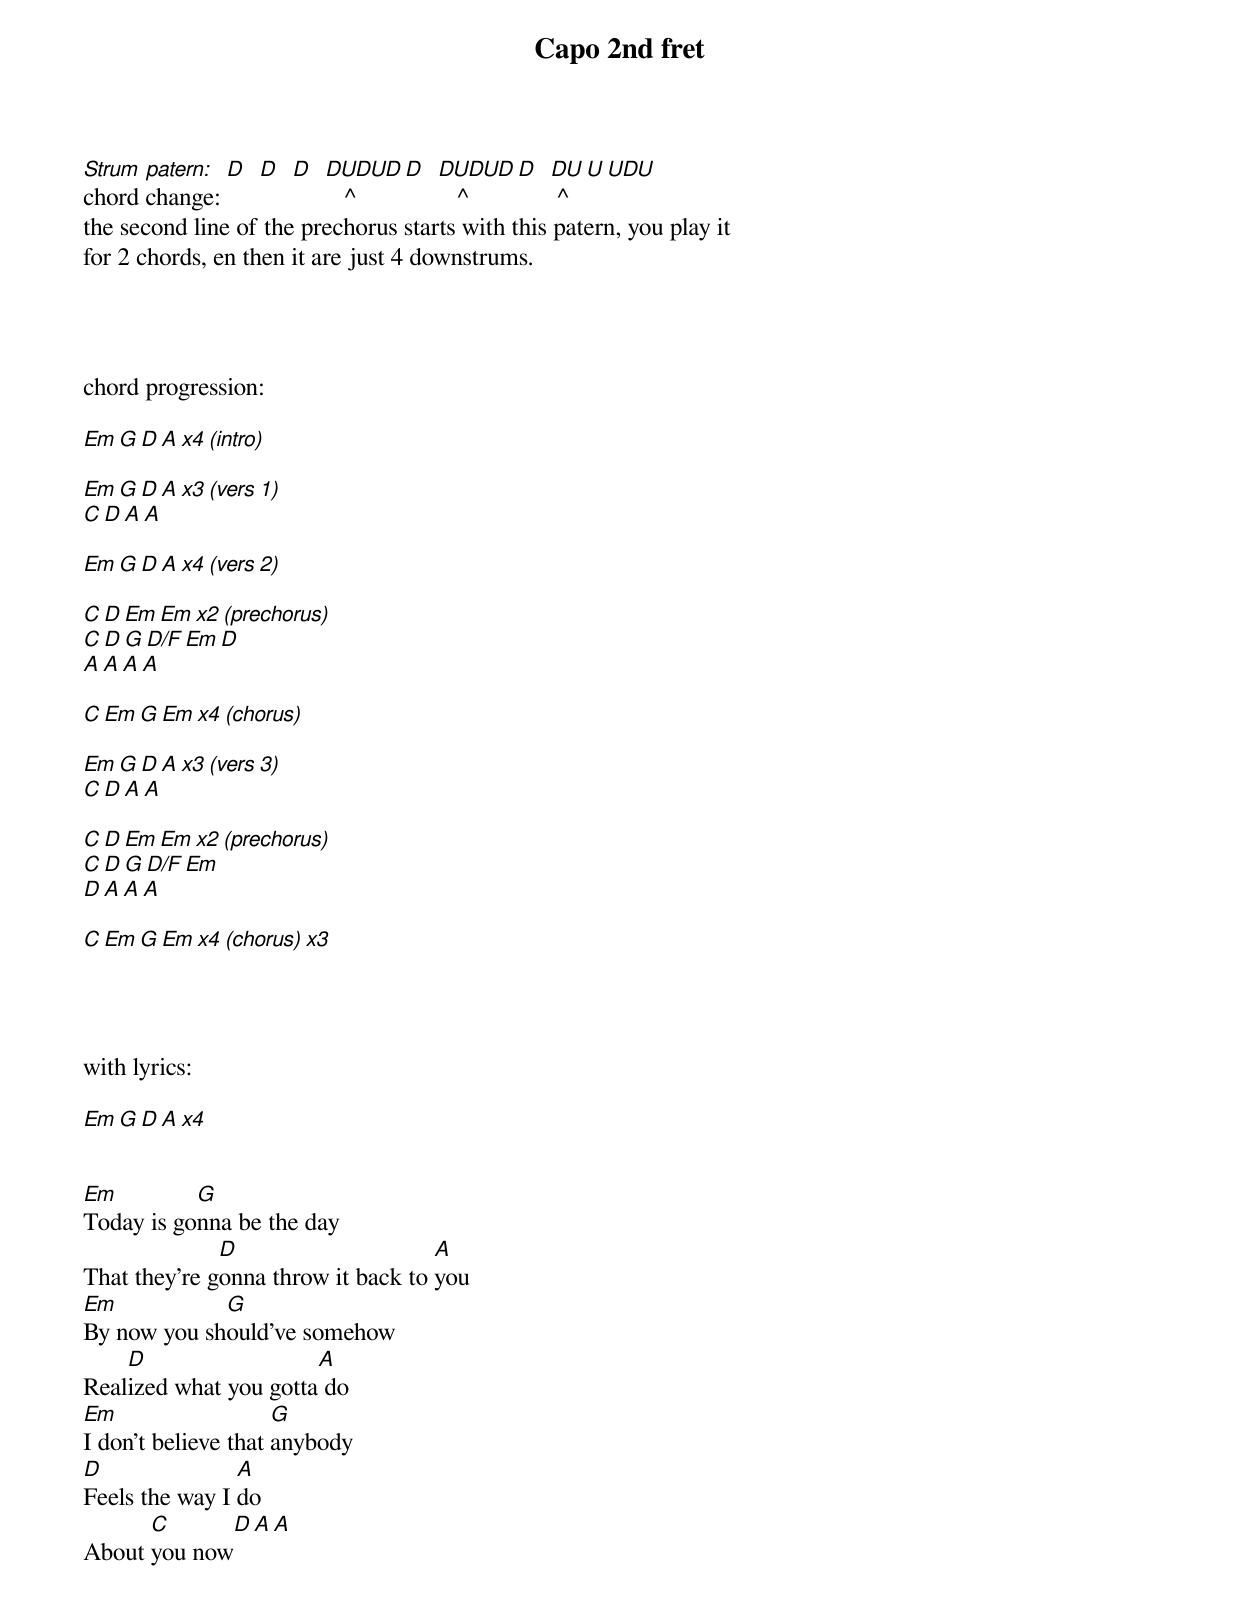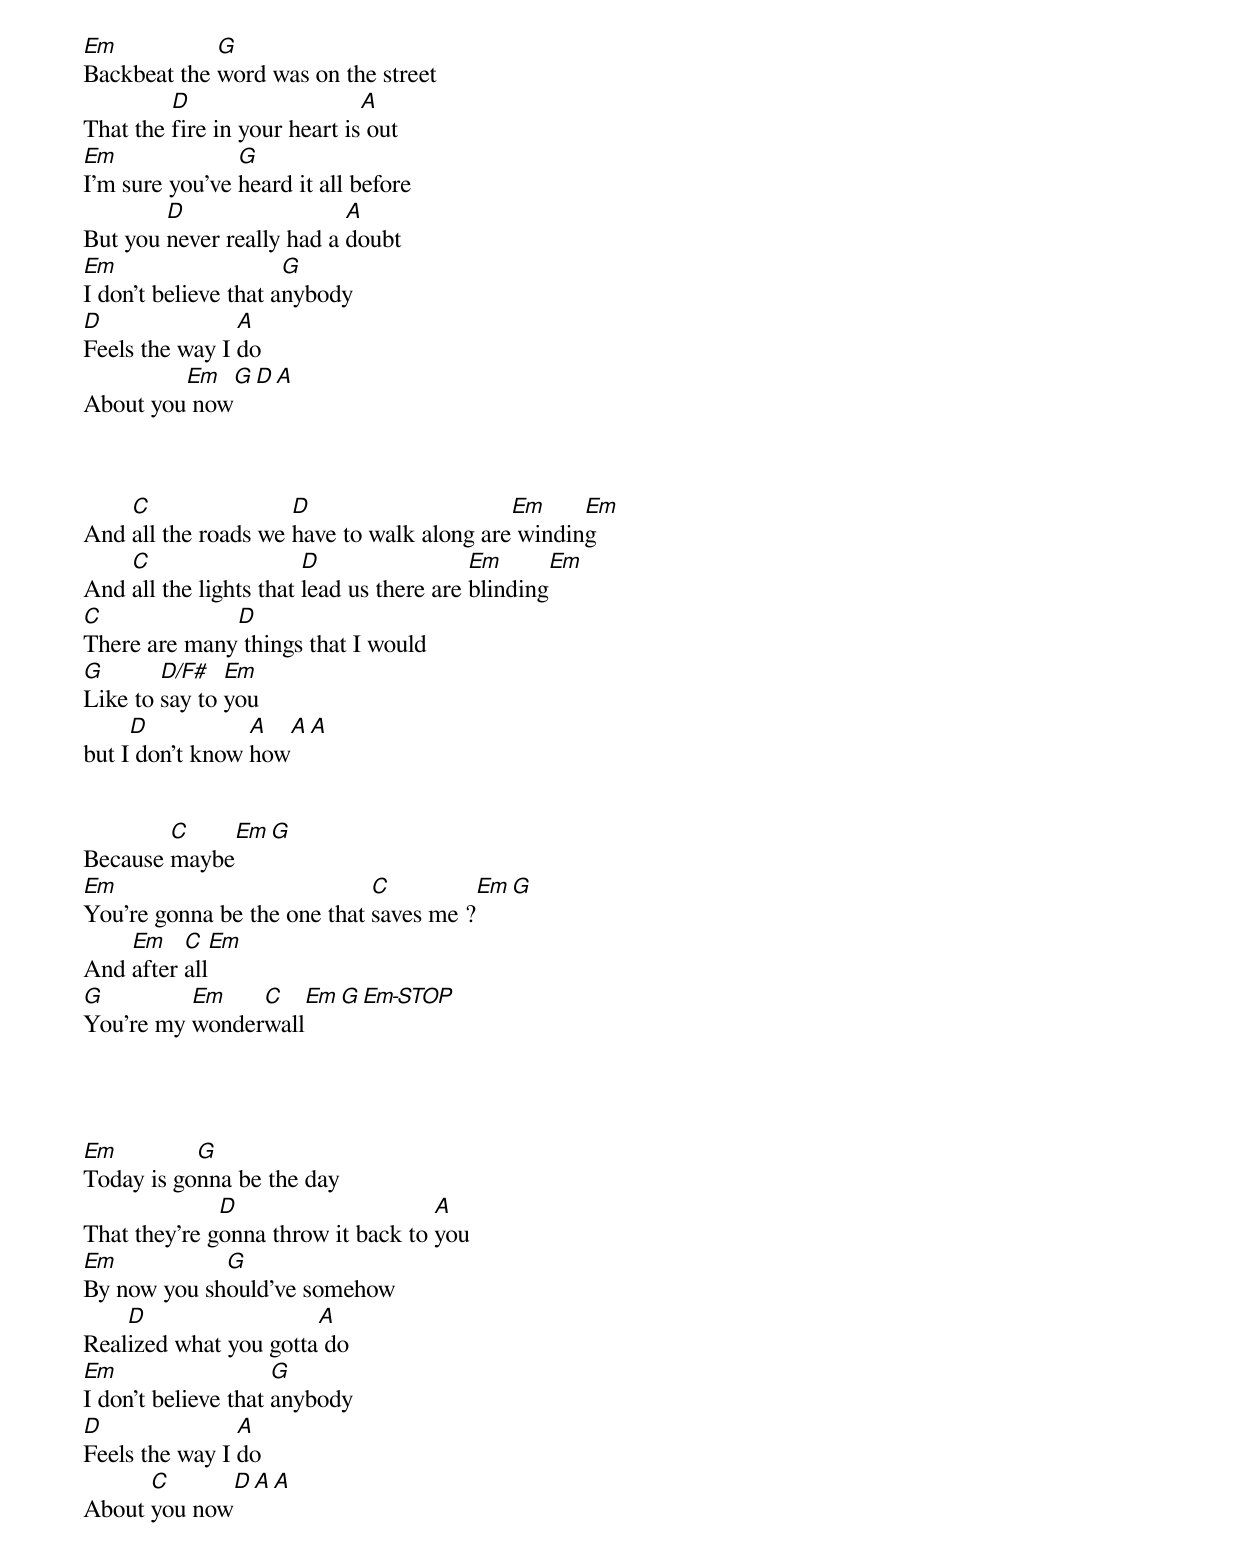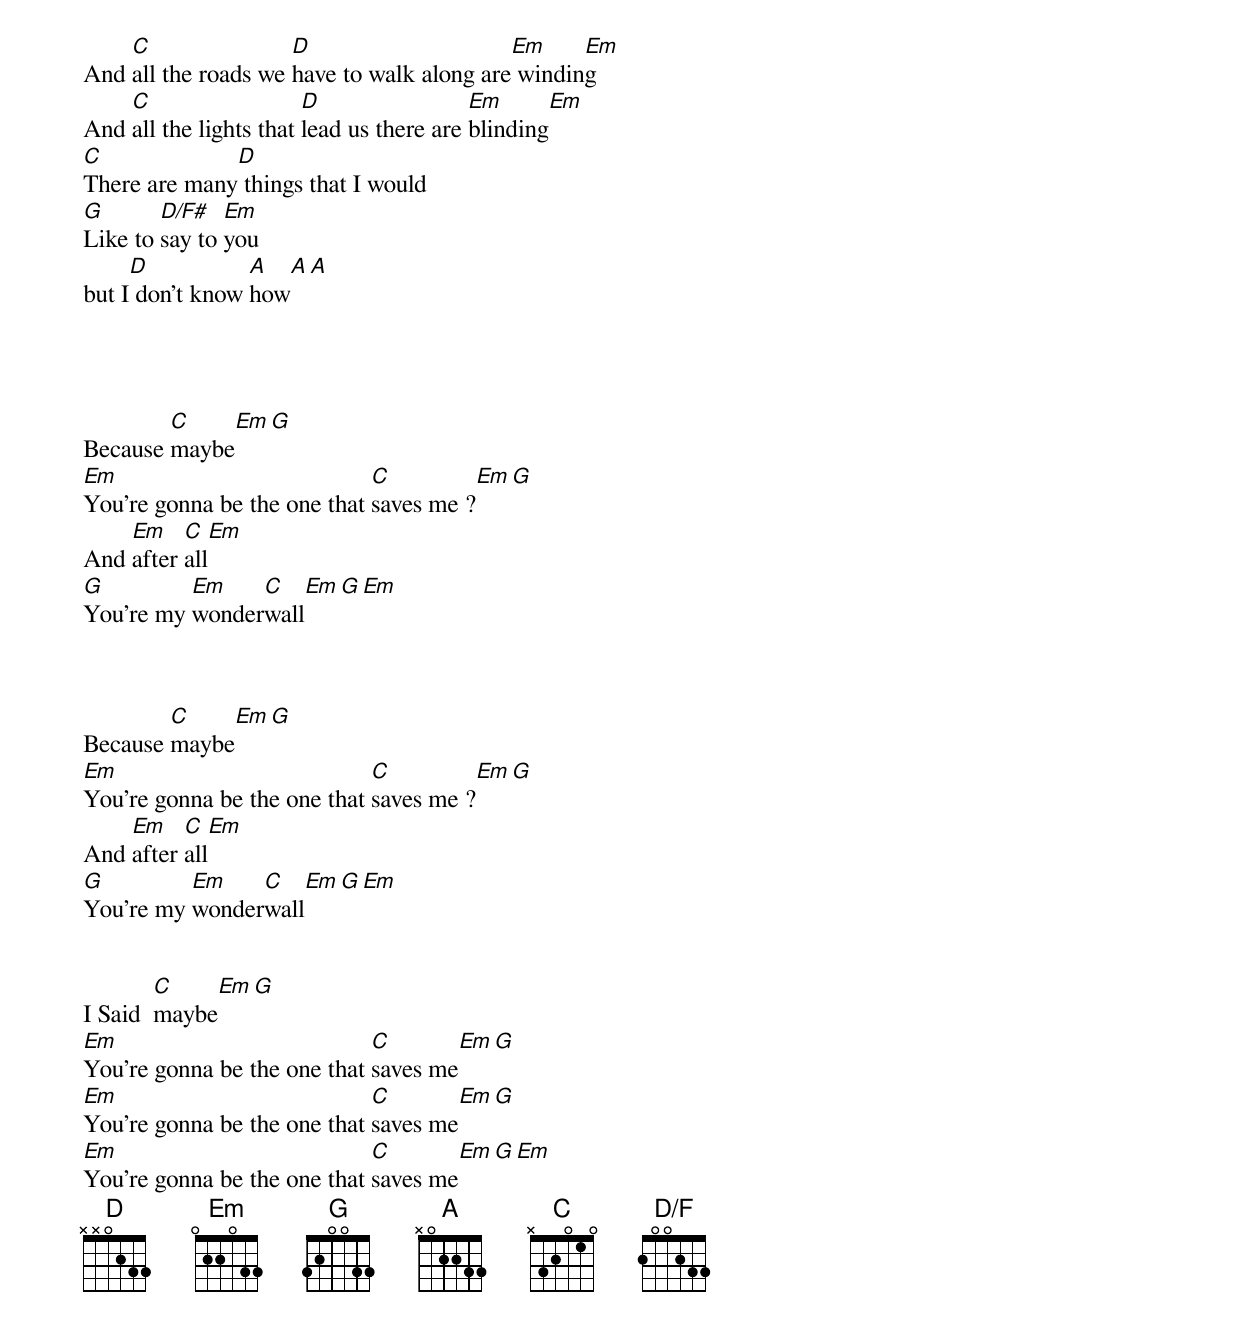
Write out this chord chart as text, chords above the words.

Capo 2nd fret

Strum patern: D D D DUDUD D DUDUD D DU U UDU
chord change:          ^       ^     ^
the second line of the prechorus starts with this patern, you play it
for 2 chords, en then it are just 4 downstrums.

chords: Em: 022033
	G:  320033
	D:  xx0233
	A:  x02233
	D/F:200233



chord progression:

Em  G   D   A   x4       (intro)

Em  G   D   A   x3       (vers 1)
C   D   A   A

Em  G   D   A   x4       (vers 2)

C   D   Em  Em  x2       (prechorus)
C   D   G   D/F  Em  D
A   A   A   A

C   Em  G   Em  x4       (chorus)

Em  G   D   A   x3       (vers 3)
C   D   A   A

C   D   Em  Em  x2       (prechorus)
C   D   G   D/F  Em
D   A   A   A

C   Em  G   Em  x4       (chorus)  x3




with lyrics:

Em  G  D  A  x4


Em         G
Today is gonna be the day
              D                     A
That they're gonna throw it back to you
Em           G
By now you should've somehow
    D                  A
Realized what you gotta do
Em                   G
I don't believe that anybody
D               A
Feels the way I do
      C       D   A   A
About you now



Em           G
Backbeat the word was on the street
         D                    A
That the fire in your heart is out
Em              G
I'm sure you've heard it all before
        D                  A
But you never really had a doubt
Em                    G
I don't believe that anybody
D               A
Feels the way I do
         Em    G   D   A
About you now



    C                D                     Em     Em
And all the roads we have to walk along are winding
    C                   D                 Em      Em
And all the lights that lead us there are blinding
C             D
There are many things that I would
G       D/F#   Em
Like to say to you
     D           A   A   A
but I don't know how


        C     Em    G
Because maybe
Em                           C          Em   G
You're gonna be the one that saves me ?
    Em    C    Em
And after all
G         Em    C    Em  G  Em-STOP
You're my wonderwall




Em         G
Today is gonna be the day
              D                     A
That they're gonna throw it back to you
Em           G
By now you should've somehow
    D                  A
Realized what you gotta do
Em                   G
I don't believe that anybody
D               A
Feels the way I do
      C       D   A   A
About you now




    C                D                     Em     Em
And all the roads we have to walk along are winding
    C                   D                 Em      Em
And all the lights that lead us there are blinding
C             D
There are many things that I would
G       D/F#   Em
Like to say to you
     D           A   A   A
but I don't know how




        C     Em    G
Because maybe
Em                           C          Em   G
You're gonna be the one that saves me ?
    Em    C    Em
And after all
G         Em    C    Em  G  Em
You're my wonderwall



        C     Em    G
Because maybe
Em                           C          Em   G
You're gonna be the one that saves me ?
    Em    C    Em
And after all
G         Em    C    Em  G  Em
You're my wonderwall


        C     Em    G
I Said  maybe
Em                           C          Em   G
You're gonna be the one that saves me
Em                           C          Em   G
You're gonna be the one that saves me
Em                           C          Em   G   Em
You're gonna be the one that saves me
